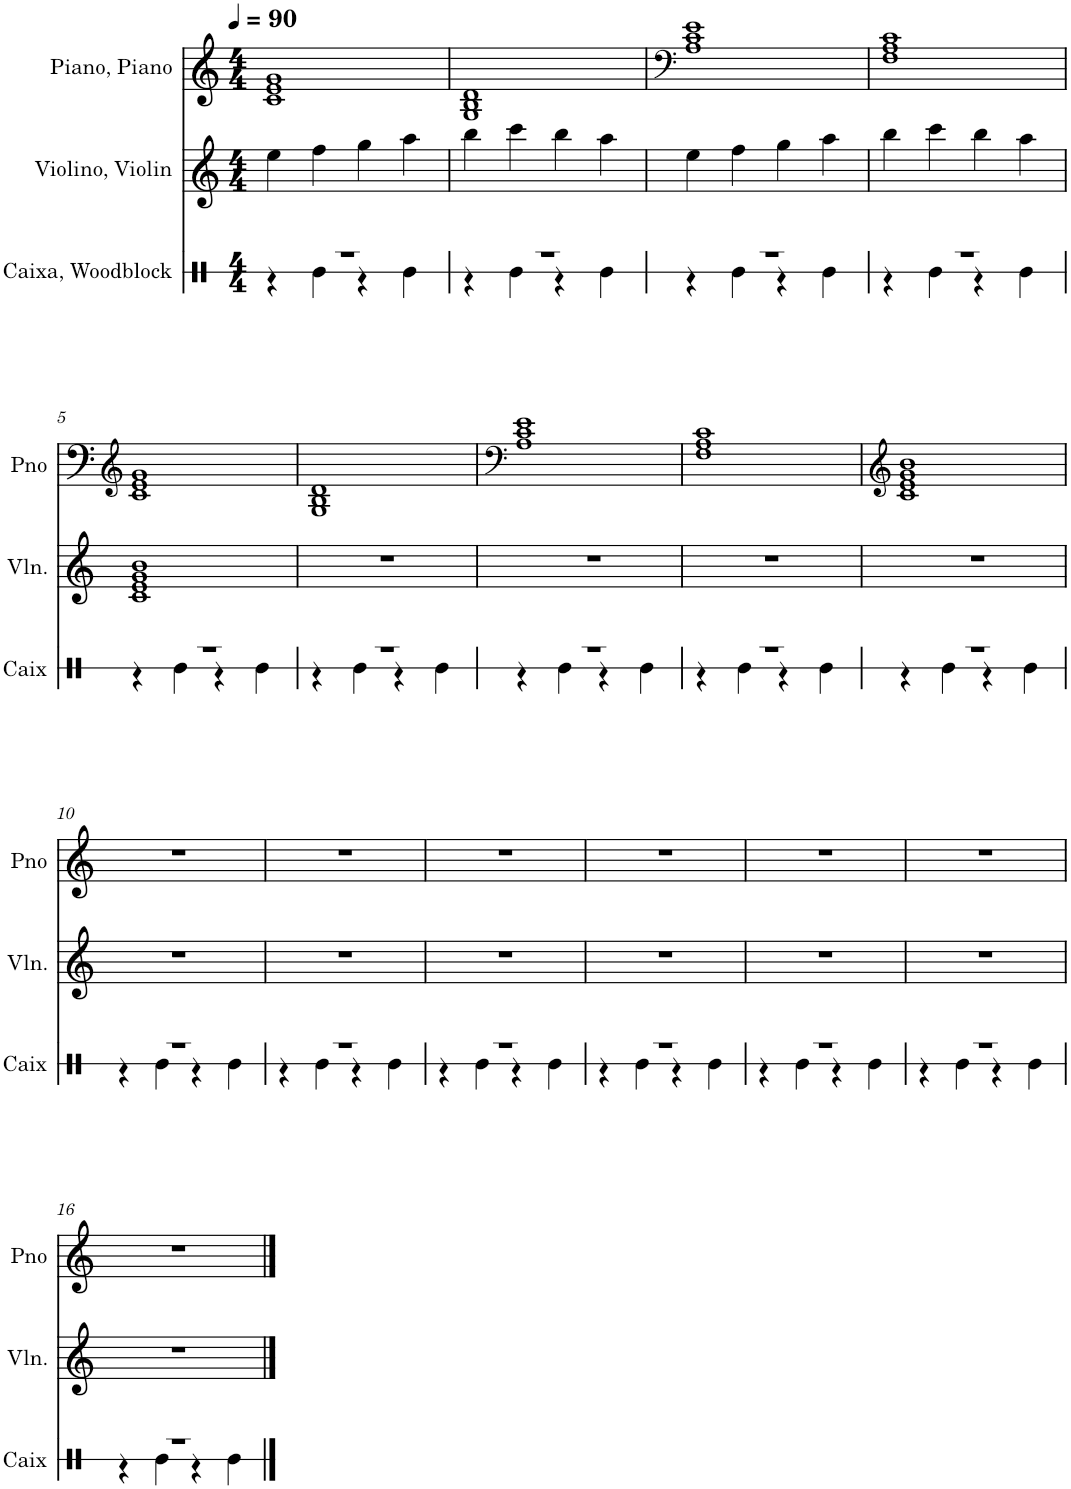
**kern	**kern	**kern
*part3	*part2	*part1
*staff3	*staff2	*staff1
*I"Caixa, Woodblock	*I"Violino, Violin	*I"Piano, Piano
*I'Caix	*I'Vln.	*I'Pno
*stria1	*	*
*clefX	*clefG2	*clefG2
*k[]	*k[]	*k[]
*M4/4	*M4/4	*M4/4
*MM90	*MM90	*MM90
=1	=1	=1
*^	*	*
1r	4r	4ee\	1c 1e 1g
.	4Re\	4ff\	.
.	4r	4gg\	.
.	4Re\	4aa\	.
=2	=2	=2	=2
1r	4r	4bb\	1G 1B 1d
.	4Re\	4ccc\	.
.	4r	4bb\	.
.	4Re\	4aa\	.
=3	=3	=3	=3
*	*	*	*clefF4
1r	4r	4ee\	1A 1c 1e
.	4Re\	4ff\	.
.	4r	4gg\	.
.	4Re\	4aa\	.
=4	=4	=4	=4
1r	4r	4bb\	1F 1A 1c
.	4Re\	4ccc\	.
.	4r	4bb\	.
.	4Re\	4aa\	.
!!LO:LB:g=z
=5	=5	=5	=5
*	*	*	*clefG2
1r	4r	1c 1e 1g 1b	1c 1e 1g
.	4Re\	.	.
.	4r	.	.
.	4Re\	.	.
=6	=6	=6	=6
1r	4r	1r	1G 1B 1d
.	4Re\	.	.
.	4r	.	.
.	4Re\	.	.
=7	=7	=7	=7
*	*	*	*clefF4
1r	4r	1r	1A 1c 1e
.	4Re\	.	.
.	4r	.	.
.	4Re\	.	.
=8	=8	=8	=8
1r	4r	1r	1F 1A 1c
.	4Re\	.	.
.	4r	.	.
.	4Re\	.	.
=9	=9	=9	=9
*	*	*	*clefG2
1r	4r	1r	1c 1e 1g 1b
.	4Re\	.	.
.	4r	.	.
.	4Re\	.	.
!!LO:LB:g=z
=10	=10	=10	=10
1r	4r	1r	1r
.	4Re\	.	.
.	4r	.	.
.	4Re\	.	.
=11	=11	=11	=11
1r	4r	1r	1r
.	4Re\	.	.
.	4r	.	.
.	4Re\	.	.
=12	=12	=12	=12
1r	4r	1r	1r
.	4Re\	.	.
.	4r	.	.
.	4Re\	.	.
=13	=13	=13	=13
1r	4r	1r	1r
.	4Re\	.	.
.	4r	.	.
.	4Re\	.	.
=14	=14	=14	=14
1r	4r	1r	1r
.	4Re\	.	.
.	4r	.	.
.	4Re\	.	.
=15	=15	=15	=15
1r	4r	1r	1r
.	4Re\	.	.
.	4r	.	.
.	4Re\	.	.
!!LO:LB:g=z
=16	=16	=16	=16
1r	4r	1r	1r
.	4Re\	.	.
.	4r	.	.
.	4Re\	.	.
*v	*v	*	*
==	==	==
*-	*-	*-
